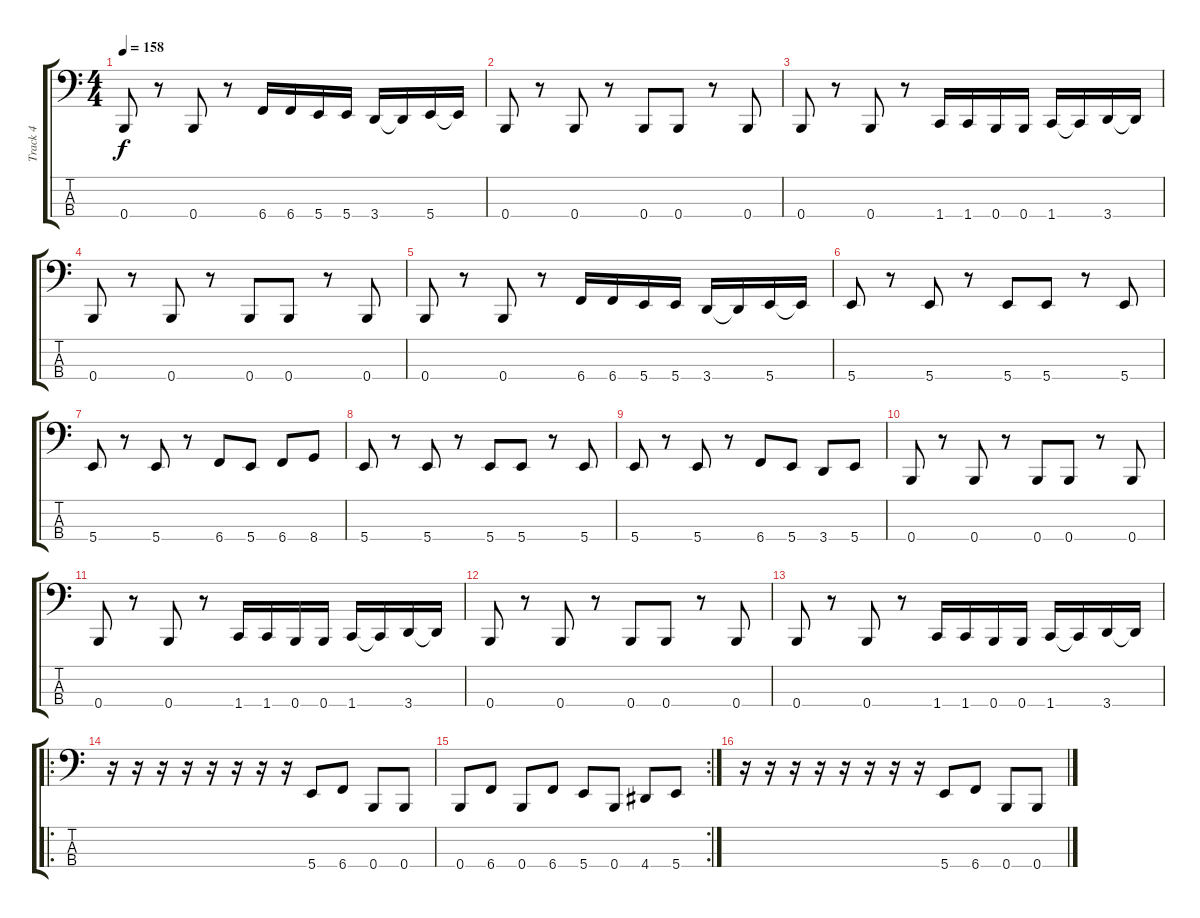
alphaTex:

\track ("Track 4" "Track 4") {instrument electricbassfinger}
\staff {score tabs}
\tuning (E2 B1 Gb1 B0) {hide}
\ts (4 4)
\tempo 158
\clef f4
\ks c
0.4.8{dy f} r.8 0.4.8 r.8 6.4.16 6.4.16 5.4.16 5.4.16 3.4.16 3.4{t}.16 5.4.16 5.4{t}.16 |
0.4.8 r.8 0.4.8 r.8 0.4.8 0.4.8 r.8 0.4.8 |
0.4.8 r.8 0.4.8 r.8 1.4.16 1.4.16 0.4.16 0.4.16 1.4.16 1.4{t}.16 3.4.16 3.4{t}.16 |
0.4.8 r.8 0.4.8 r.8 0.4.8 0.4.8 r.8 0.4.8 |
0.4.8 r.8 0.4.8 r.8 6.4.16 6.4.16 5.4.16 5.4.16 3.4.16 3.4{t}.16 5.4.16 5.4{t}.16 |
5.4.8 r.8 5.4.8 r.8 5.4.8 5.4.8 r.8 5.4.8 |
5.4.8 r.8 5.4.8 r.8 6.4.8 5.4.8 6.4.8 8.4.8 |
5.4.8 r.8 5.4.8 r.8 5.4.8 5.4.8 r.8 5.4.8 |
5.4.8 r.8 5.4.8 r.8 6.4.8 5.4.8 3.4.8 5.4.8 |
0.4.8 r.8 0.4.8 r.8 0.4.8 0.4.8 r.8 0.4.8 |
0.4.8 r.8 0.4.8 r.8 1.4.16 1.4.16 0.4.16 0.4.16 1.4.16 1.4{t}.16 3.4.16 3.4{t}.16 |
0.4.8 r.8 0.4.8 r.8 0.4.8 0.4.8 r.8 0.4.8 |
0.4.8 r.8 0.4.8 r.8 1.4.16 1.4.16 0.4.16 0.4.16 1.4.16 1.4{t}.16 3.4.16 3.4{t}.16 |
\ro
r.16 r.16 r.16 r.16 r.16 r.16 r.16 r.16 5.4.8 6.4.8 0.4.8 0.4.8 |
\rc 2
0.4.8 6.4.8 0.4.8 6.4.8 5.4.8 0.4.8 4.4.8 5.4.8 |
r.16 r.16 r.16 r.16 r.16 r.16 r.16 r.16 5.4.8 6.4.8 0.4.8 0.4.8
